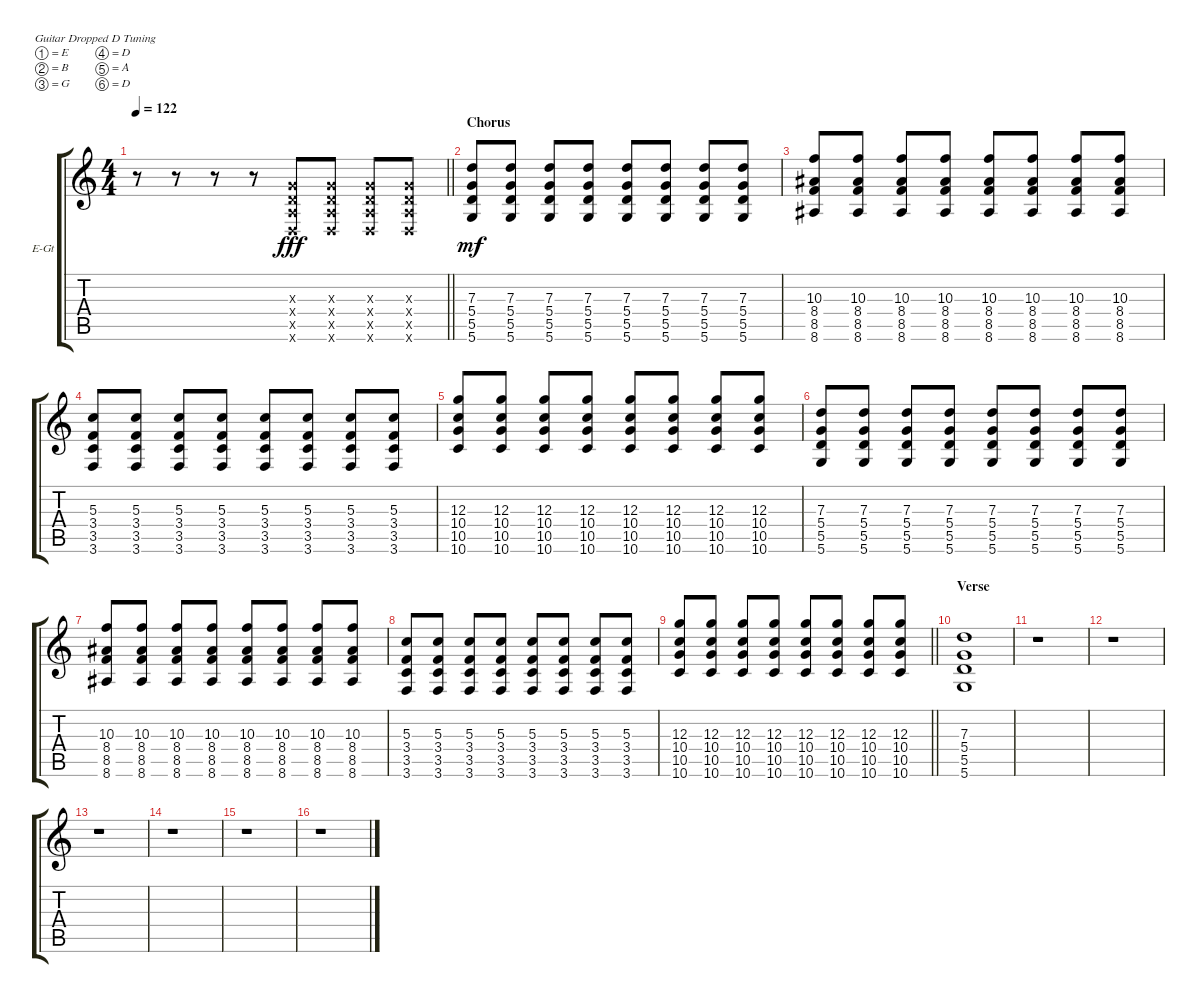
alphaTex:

\bracketExtendMode groupsimilarinstruments
\firstSystemTrackNameOrientation horizontal
\otherSystemsTrackNameOrientation horizontal
\track ("Guitar 2 [Mike Shinoda]" "E-Gt") {instrument overdrivenguitar}
\staff {score tabs}
\tuning (E4 B3 G3 D3 A2 D2)
\ts (4 4)
\tempo 122
\clef g2
\barLineRight lightlight
\ks c
r.8{dy mf} r.8 r.8 r.8 (0.3{x} 0.4{x} 0.5{x} 0.6{x}).8{dy fff} (0.3{x} 0.4{x} 0.5{x} 0.6{x}).8 (0.3{x} 0.4{x} 0.5{x} 0.6{x}).8 (0.3{x} 0.4{x} 0.5{x} 0.6{x}).8 |
\section ("" "Chorus")
(7.3 5.4 5.5 5.6).8{dy mf} (7.3 5.4 5.5 5.6).8 (7.3 5.4 5.5 5.6).8 (7.3 5.4 5.5 5.6).8 (7.3 5.4 5.5 5.6).8 (7.3 5.4 5.5 5.6).8 (7.3 5.4 5.5 5.6).8 (7.3 5.4 5.5 5.6).8 |
(10.3 8.4 8.5 8.6).8 (10.3 8.4 8.5 8.6).8 (10.3 8.4 8.5 8.6).8 (10.3 8.4 8.5 8.6).8 (10.3 8.4 8.5 8.6).8 (10.3 8.4 8.5 8.6).8 (10.3 8.4 8.5 8.6).8 (10.3 8.4 8.5 8.6).8 |
(5.3 3.4 3.5 3.6).8 (5.3 3.4 3.5 3.6).8 (5.3 3.4 3.5 3.6).8 (5.3 3.4 3.5 3.6).8 (5.3 3.4 3.5 3.6).8 (5.3 3.4 3.5 3.6).8 (5.3 3.4 3.5 3.6).8 (5.3 3.4 3.5 3.6).8 |
(12.3 10.4 10.5 10.6).8 (12.3 10.4 10.5 10.6).8 (12.3 10.4 10.5 10.6).8 (12.3 10.4 10.5 10.6).8 (12.3 10.4 10.5 10.6).8 (12.3 10.4 10.5 10.6).8 (12.3 10.4 10.5 10.6).8 (12.3 10.4 10.5 10.6).8 |
(7.3 5.4 5.5 5.6).8 (7.3 5.4 5.5 5.6).8 (7.3 5.4 5.5 5.6).8 (7.3 5.4 5.5 5.6).8 (7.3 5.4 5.5 5.6).8 (7.3 5.4 5.5 5.6).8 (7.3 5.4 5.5 5.6).8 (7.3 5.4 5.5 5.6).8 |
(10.3 8.4 8.5 8.6).8 (10.3 8.4 8.5 8.6).8 (10.3 8.4 8.5 8.6).8 (10.3 8.4 8.5 8.6).8 (10.3 8.4 8.5 8.6).8 (10.3 8.4 8.5 8.6).8 (10.3 8.4 8.5 8.6).8 (10.3 8.4 8.5 8.6).8 |
(5.3 3.4 3.5 3.6).8 (5.3 3.4 3.5 3.6).8 (5.3 3.4 3.5 3.6).8 (5.3 3.4 3.5 3.6).8 (5.3 3.4 3.5 3.6).8 (5.3 3.4 3.5 3.6).8 (5.3 3.4 3.5 3.6).8 (5.3 3.4 3.5 3.6).8 |
\barLineRight lightlight
(12.3 10.4 10.5 10.6).8 (12.3 10.4 10.5 10.6).8 (12.3 10.4 10.5 10.6).8 (12.3 10.4 10.5 10.6).8 (12.3 10.4 10.5 10.6).8 (12.3 10.4 10.5 10.6).8 (12.3 10.4 10.5 10.6).8 (12.3 10.4 10.5 10.6).8 |
\section ("" "Verse")
(7.3 5.4 5.5 5.6).1 |
r.1 |
r.1 |
r.1 |
r.1 |
r.1 |
r.1
